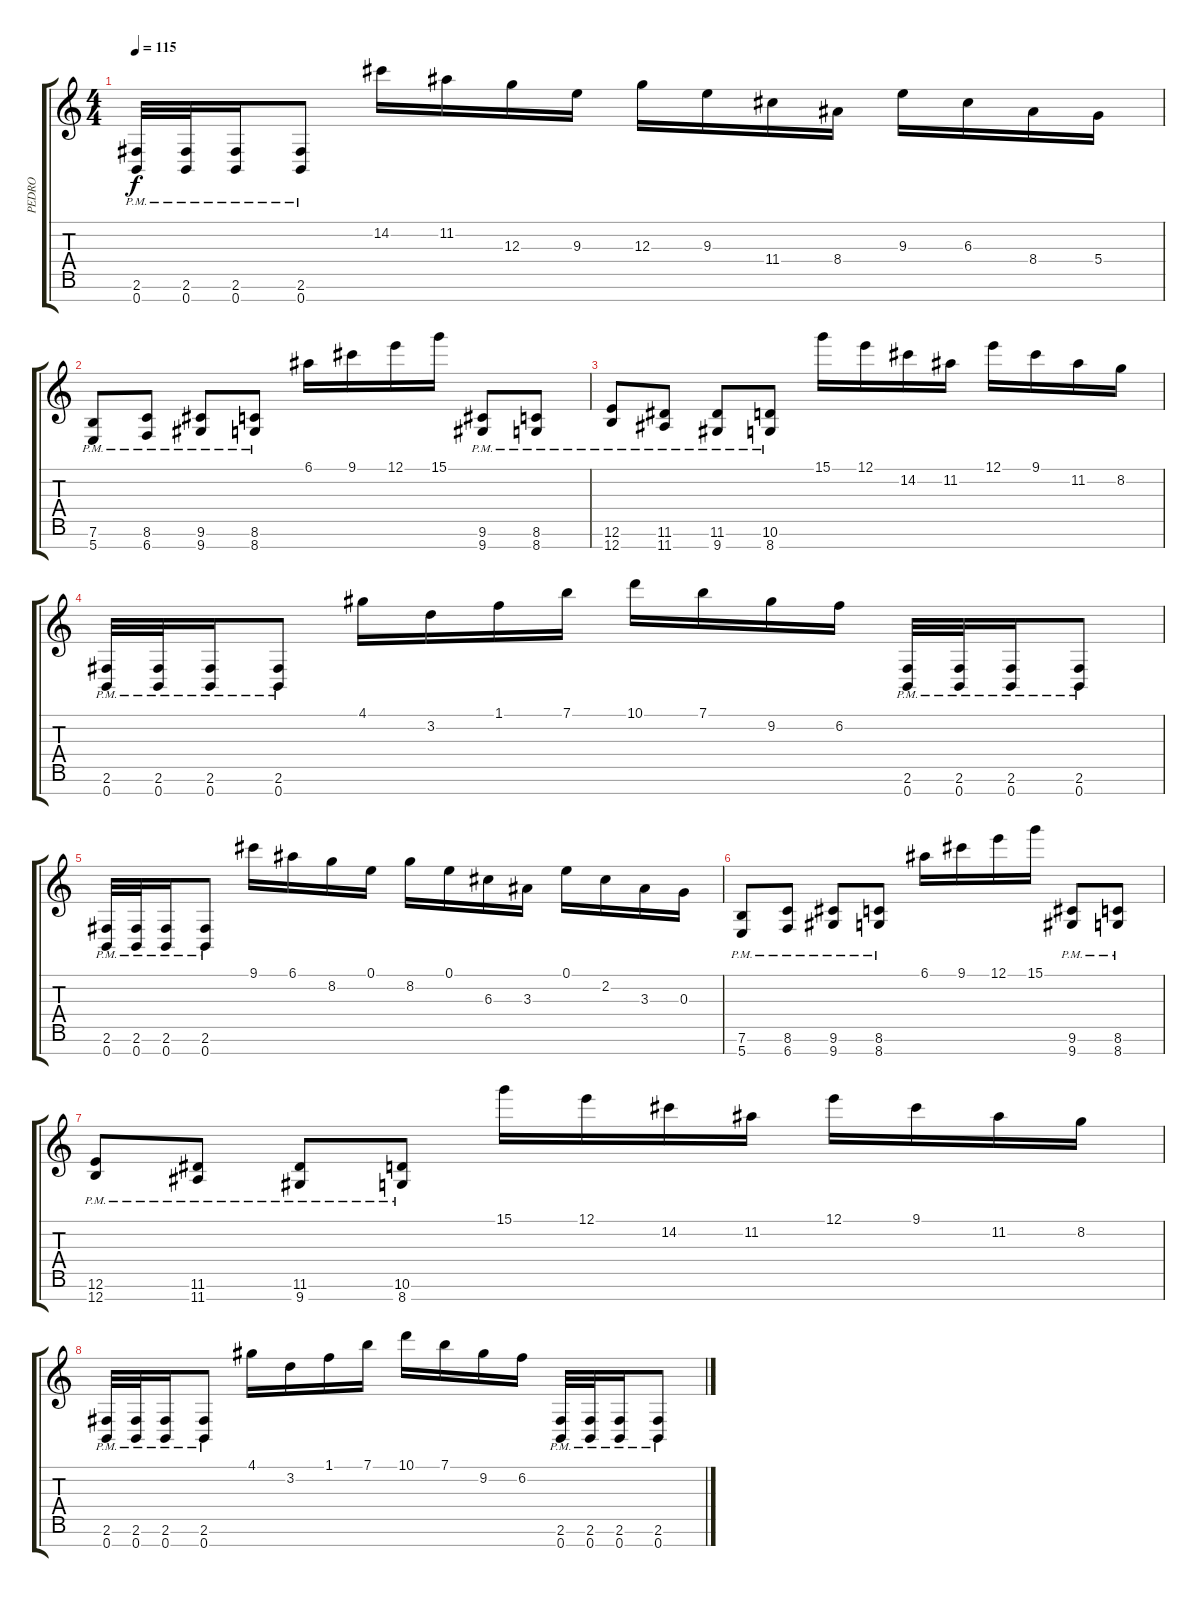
\track ("PEDRO" "PEDRO") {instrument distortionguitar}
\staff {score tabs}
\tuning (E4 B3 G3 D3 A2 E2 B1) {hide}
\ts (4 4)
\tempo 115
\clef g2
\ks c
(2.6{pm} 0.7{pm}).32{dy f} (2.6{pm} 0.7{pm}).32 (2.6{pm} 0.7{pm}).16 (2.6{pm} 0.7{pm}).8 14.2.16 11.2.16 12.3.16 9.3.16 12.3.16 9.3.16 11.4.16 8.4.16 9.3.16 6.3.16 8.4.16 5.4.16 |
(7.6{pm} 5.7{pm}).8{volume 7} (8.6{pm} 6.7{pm}).8 (9.6{pm} 9.7{pm}).8 (8.6{pm} 8.7{pm}).8 6.1.16 9.1.16 12.1.16 15.1.16 (9.6{pm} 9.7{pm}).8 (8.6{pm} 8.7{pm}).8 |
(12.6{pm} 12.7{pm}).8 (11.6{pm} 11.7{pm}).8 (11.6{pm} 9.7{pm}).8 (10.6{pm} 8.7{pm}).8 15.1.16 12.1.16 14.2.16 11.2.16 12.1.16 9.1.16 11.2.16 8.2.16 |
(2.6{pm} 0.7{pm}).32 (2.6{pm} 0.7{pm}).32 (2.6{pm} 0.7{pm}).16 (2.6{pm} 0.7{pm}).8 4.1.16 3.2.16 1.1.16 7.1.16 10.1.16 7.1.16 9.2.16 6.2.16 (2.6{pm} 0.7{pm}).32 (2.6{pm} 0.7{pm}).32 (2.6{pm} 0.7{pm}).16 (2.6{pm} 0.7{pm}).8 |
(2.6{pm} 0.7{pm}).32 (2.6{pm} 0.7{pm}).32 (2.6{pm} 0.7{pm}).16 (2.6{pm} 0.7{pm}).8 9.1.16 6.1.16 8.2.16 0.1.16 8.2.16 0.1.16 6.3.16 3.3.16 0.1.16 2.2.16 3.3.16 0.3.16 |
(7.6{pm} 5.7{pm}).8{volume 0} (8.6{pm} 6.7{pm}).8 (9.6{pm} 9.7{pm}).8 (8.6{pm} 8.7{pm}).8 6.1.16 9.1.16 12.1.16 15.1.16 (9.6{pm} 9.7{pm}).8 (8.6{pm} 8.7{pm}).8 |
(12.6{pm} 12.7{pm}).8 (11.6{pm} 11.7{pm}).8 (11.6{pm} 9.7{pm}).8 (10.6{pm} 8.7{pm}).8 15.1.16 12.1.16 14.2.16 11.2.16 12.1.16 9.1.16 11.2.16 8.2.16 |
(2.6{pm} 0.7{pm}).32 (2.6{pm} 0.7{pm}).32 (2.6{pm} 0.7{pm}).16 (2.6{pm} 0.7{pm}).8 4.1.16 3.2.16 1.1.16 7.1.16 10.1.16 7.1.16 9.2.16 6.2.16 (2.6{pm} 0.7{pm}).32 (2.6{pm} 0.7{pm}).32 (2.6{pm} 0.7{pm}).16 (2.6{pm} 0.7{pm}).8
